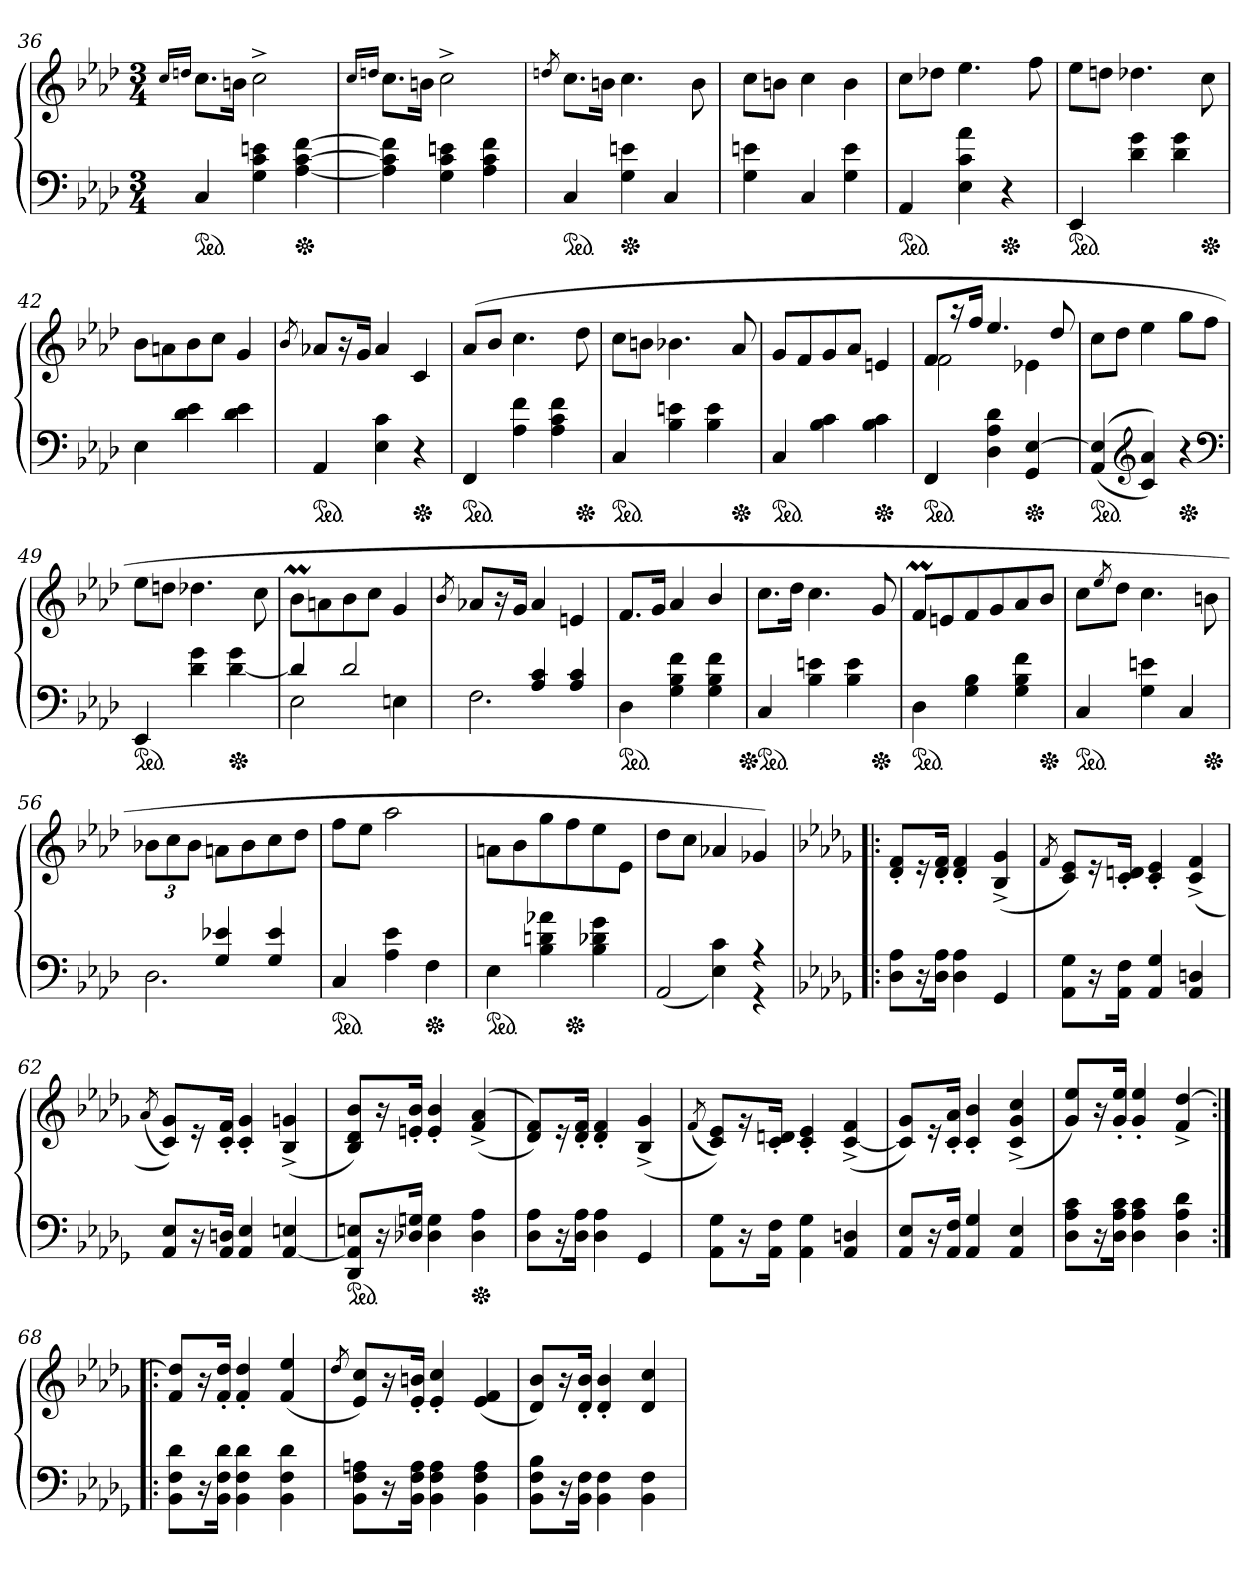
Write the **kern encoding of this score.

**kern	**kern
*part1	*part1
*staff2	*staff1
*clefF4	*clefG2
*k[b-e-a-d-]	*k[b-e-a-d-]
*A-:	*A-:
*M3/4	*M3/4
=36	=36
.	16qcc/LL
.	16qddn/JJ
*ped	*
4C	8.ccL
.	16bnJk
4G 4c 4en	2cc^<
*Xped	*
[4A- [4c [4f	.
=37	=37
.	16qcc/LL
.	16qddn/JJ
4A-] 4c] 4f]	8.ccL
.	16bnJk
4G 4c 4en	2cc^<
4A- 4c 4f	.
=38	=38
.	8qddn/
*ped	*
4C	8.ccL
.	16bnJk
*Xped	*
4G 4en	4.cc
4C	.
.	8b
=39	=39
4G 4en	8ccL
.	8bnJ
4C	4cc
4G 4e	4b
=40	=40
*ped	*
4AA-	8ccL
.	8dd-XJ
4E- 4c 4a-	4.ee-
*Xped	*
4r	.
.	8ff
=41	=41
*ped	*
4EE-	8ee-L
.	8ddnJ
4d- 4g	4.dd-X
4d- 4g	.
*Xped	*
.	8cc
=42	=42
4E-	8b-L
.	8an
4d- 4e-	8b-
.	8ccJ
4d- 4e-	4g
=43	=43
.	8qb-/
*ped	*
4AA-	8a-XL
.	16r
.	16gJk
4E- 4c	4a-
*Xped	*
4r	4c
=44	=44
*ped	*
4FF	(>8a-L
.	8b-J
4A- 4f	4.cc
4A- 4c 4f	.
*Xped	*
.	8dd-
=45	=45
*ped	*
4C	8ccL
.	8bnJ
4B- 4en	4.b-X
4B- 4e	.
*Xped	*
.	8a-
=46	=46
*ped	*
4C	8gL
.	8f
4B- 4c	8g
.	8a-J
*Xped	*
4B- 4c	4en
=47	=47
!	!LO:N:vis=2
*	*^
*ped	*	*
4FF	8f	2f
.	16r	.
.	16ffJJ	.
4D- 4A- 4d-	4.ee-	.
*Xped	*	*
4GG [4E-	.	4e-X
.	8dd-	.
*	*v	*v
=48	=48
*ped	*
(<(>4AA- 4E-]	8ccL
.	8dd-J
*clefG2	*
4c 4a-))	4ee-
*Xped	*
4r	8ggL
.	8ffJ
*clefF4	*
=49	=49
*ped	*
4EE-	8ee-L
.	8ddnJ
4d- 4g	4.dd-X
*Xped	*
[4d- 4g	.
.	8cc
=50	=50
*^	*
4d-]	2E-	8b-ML
.	.	8an
2d-	.	8b-
.	.	8ccJ
.	4En	4g
=51	=51	=51
.	.	8qb-/
4ryy	2.F	8a-XL
.	.	16r
.	.	16gJk
4A- 4c	.	4a-
4A- 4c	.	4en
*v	*v	*
=52	=52
*ped	*
4D-	8.fL
.	16gJk
4G 4B- 4f	4a-
4G 4B- 4f	4b-/
=53	=53
*Xped	*
*ped	*
4C	8.ccL
.	16dd-Jk
4B- 4en	4.cc
4B- 4e	.
*Xped	*
.	8g
=54	=54
*ped	*
4D-	8fML
.	8en
4G 4B-	8f
.	8g
4G 4B- 4f	8a-
*Xped	*
.	8b-J
=55	=55
*ped	*
4C	8ccL
.	8qee-/
.	8dd-J
4G 4en	4.cc
4C	.
*Xped	*
.	8bn
=56	=56
*^	*
4ryy	2.D-	12b-XL
.	.	12cc
.	.	12b-J
4G 4e-X	.	8anL
.	.	8b-
4G 4e-	.	8cc
.	.	8dd-J
*v	*v	*
=57	=57
*ped	*
4C	8ffL
.	8ee-J
4A- 4e-	2aa-
*Xped	*
4F	.
=58	=58
*ped	*
4E-	8anL
.	8b-
4B- 4dn 4a-X	8gg
*Xped	*
.	8ff
4B- 4d-X 4g	8ee-
.	8e-J
=59	=59
*^	*
4ryy	(>2AA-/	8dd-L
.	.	8ccJ
4E-\ 4c\)	.	4a-X
4r	4r	4g-X)
*v	*v	*
=60!|:	=60!|:
*k[b-e-a-d-g-]	*k[b-e-a-d-g-]
8D- 8A-L	8d-'< 8f'<L
16r	16r
16D- 16A-Jk	16d-'< 16f'<Jk
4D- 4A-	4d-'< 4f'<
4GG-	(>4B-^< 4g-^<
=61	=61
.	8qf/
8AA-\ 8G-\L	8c 8e-L)
16r	16r
16AA- 16FJk	16c'< 16dn'<Jk
4AA-/ 4G-/	4c'< 4e-'<
4AA- 4Dn	(>4c^< 4f^<
=62	=62
.	(<8qa-/
8AA- 8E-L	8c 8g-L))
16r	16r
16AA- 16DnJk	16c'< 16f'<Jk
4AA- 4E-	4c'< 4g-'<
[4AA- 4En	(>4B-^< 4gn^<
=63	=63
*ped	*
8DD- 8AA-] 8EnL	8B- 8d- 8b-L)
16r	16r
16D-X 16GnJk	16en'< 16b-'<Jk
4D- 4G	4e'< 4b-'<
*Xped	*
4D- 4A-	(<(>4f^< 4a-^<
=64	=64
8D- 8A-L	8d- 8fL))
16r	16r
16D- 16A-Jk	16d-'< 16f'<Jk
4D- 4A-	4d-'< 4f'<
4GG-	(>4B-^< 4g-^<
=65	=65
.	(<8qf/
8AA-\ 8G-\L	8c 8e-L))
16r	16rg
16AA- 16FJk	16c'< 16dn'<Jk
4AA- 4G-	4c'< 4e-'<
4AA-/ 4Dn/	(>[4c^< 4f^<
=66	=66
8AA- 8E-L	8c] 8g-L)
16r	16r
16AA- 16FJk	16c'< 16a-'<Jk
4AA-/ 4G-/	4c'< 4b-'<
4AA- 4E-	(>4c^< 4g-^< 4cc^<
=67	=67
8D- 8A- 8cL	8g-/ 8ee-/L)
16r	16r
16D- 16A- 16cJk	16g-'< 16ee-'<Jk
4D- 4A- 4c	4g-'</ 4ee-'</
4D- 4A- 4d-	4f^< [4dd-^<
=68:|!|:	=68:|!|:
8BB- 8F 8d-L	8f 8dd-]L
16r	16r
16BB- 16F 16d-Jk	16f'< 16dd-'<Jk
4BB- 4F 4d-	4f'< 4dd-'<
4BB- 4F 4d-	(<4f/ 4ee-/
=69	=69
.	8qdd-/
8BB- 8F 8AnL	8e- 8ccL)
16r	16r
16BB- 16F 16AJk	16e-'< 16bn'<Jk
4BB- 4F 4A	4e-'< 4cc'<
4BB- 4F 4A	(<4e- 4f
=70	=70
8BB- 8F 8B-L	8d- 8b-L)
16r	16r
16BB- 16FJk	16d-'< 16b-'<Jk
4BB- 4F	4d-'< 4b-'<
4BB- 4F	4d- 4cc
=	=
*-	*-
